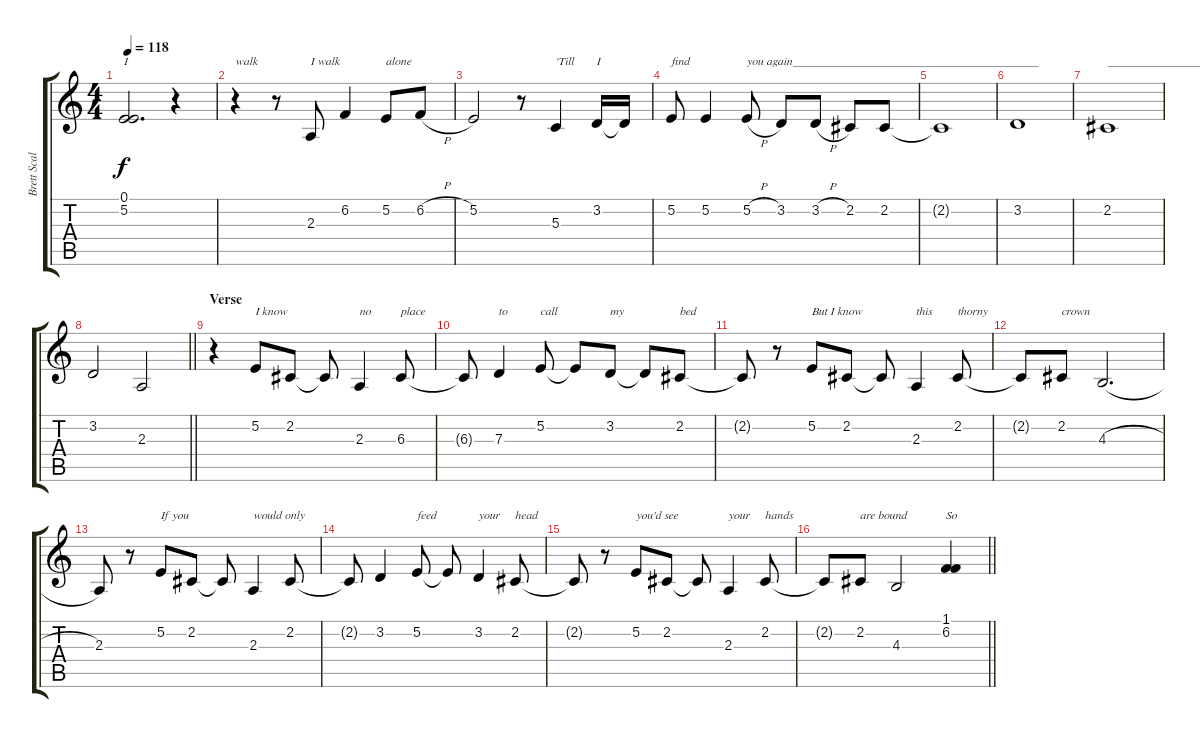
\track ("Brett Scallions (Vocals)" "Brett Scal") {instrument violin}
\staff {score tabs}
\tuning (E4 B3 G3 D3 A2 E2) {hide}
\ts (4 4)
\tempo 118
\clef g2
\ks c
(0.1 5.2).2{d txt "I" dy f} r.4 |
r.4{txt "walk"} r.8 2.3.8{txt "I walk"} 6.2.4 5.2.8{txt "alone"} 6.2{h}.8 |
5.2.2 r.8 5.3.4{txt "'Till"} 3.2.16{txt "I"} 3.2{t}.16 |
5.2.8{txt "find"} 5.2.4 5.2{h}.8{txt "you again_________________________________________"} 3.2.8 3.2{h}.8 2.2.8 2.2.8 |
2.2{t}.1 |
3.2.1 |
2.2.1{txt "________________________"} |
\barLineRight lightlight
3.2.2 2.3.2 |
\section ("" "Verse")
r.4 5.2.8{txt "I know"} 2.2.8 2.2{t}.8 2.3.4{txt "no"} 6.3.8{txt "place"} |
6.3{t}.8 7.3.4{txt "to"} 5.2.8{txt "call"} 5.2{t}.8 3.2.8{txt "my"} 3.2{t}.8 2.2.8{txt "bed"} |
2.2{t}.8 r.8 5.2.8{txt "But I know"} 2.2.8 2.2{t}.8 2.3.4{txt "this"} 2.2.8{txt "thorny"} |
2.2{t}.8 2.2.8{txt "crown"} 4.3{h}.2{d} |
2.3.8 r.8 5.2.8{txt "If you"} 2.2.8 2.2{t}.8 2.3.4{txt "would only"} 2.2.8 |
2.2{t}.8 3.2.4 5.2.8{txt "feed"} 5.2{t}.8 3.2.4{txt "your"} 2.2.8{txt "head"} |
2.2{t}.8 r.8 5.2.8{txt "you'd see"} 2.2.8 2.2{t}.8 2.3.4{txt "your"} 2.2.8{txt "hands"} |
\barLineRight lightlight
2.2{t}.8 2.2.8{txt "are bound"} 4.3.2 (1.1 6.2).4{txt "So"}
